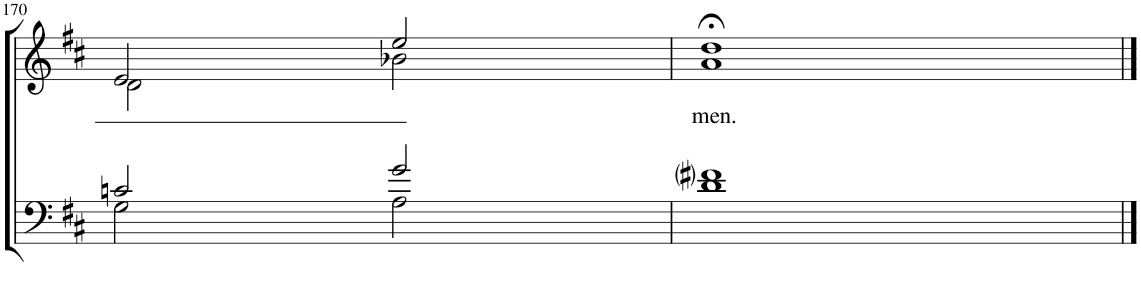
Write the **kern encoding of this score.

**kern	**kern	**text
*part2	*part1	*part1
*staff2	*staff1	*staff1
*I"T B	*I"S A	*
!!LO:PB:g=z
*clefF4	*clefG2	*
*k[f#c#]	*k[f#c#]	*
*M4/4	*M4/4	*
=170	=170	=170
*^	*^	*
2cn/	2G\	2e/	2d\	.
2g/	2A\	2ee/	2b-X\	.
=171	=171	=171	=171	=171
!	!	!	!	!LO:LY:b
1f#i	1d	1dd;<	1a	men.
*v	*v	*	*	*
*	*v	*v	*
==	==	==
*-	*-	*-
